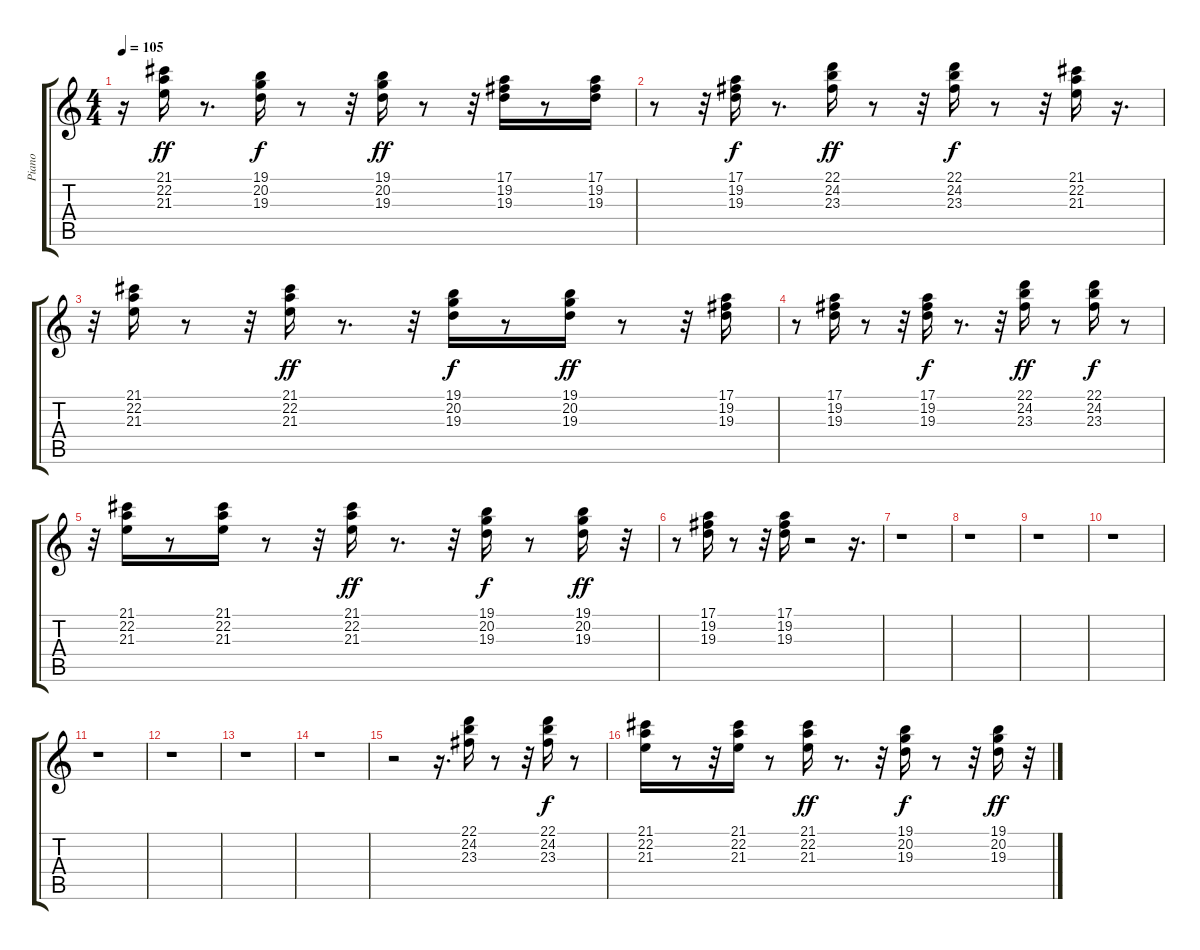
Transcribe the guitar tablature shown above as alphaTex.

\track ("Piano" "Piano") {instrument electricpiano1}
\staff {score tabs}
\tuning (E4 B3 G3 D3 A2 E2) {hide}
\ts (4 4)
\tempo 105
\clef g2
\ks c
r.16{dy f} (21.1 22.2 21.3).16{dy ff} r.8{d} (19.1 20.2 19.3).16{dy f} r.8 r.32 (19.1 20.2 19.3).16{dy ff} r.8 r.32 (17.1 19.2 19.3).16 r.8 (17.1 19.2 19.3).16 |
r.8 r.32 (17.1 19.2 19.3).16{dy f} r.8{d} (22.1 24.2 23.3).16{dy ff} r.8 r.32 (22.1 24.2 23.3).16{dy f} r.8 r.32 (21.1 22.2 21.3).16 r.16{d} |
r.32 (21.1 22.2 21.3).16 r.8 r.32 (21.1 22.2 21.3).16{dy ff} r.8{d} r.32 (19.1 20.2 19.3).16{dy f} r.8 (19.1 20.2 19.3).16{dy ff} r.8 r.32 (17.1 19.2 19.3).16 |
r.8 (17.1 19.2 19.3).16 r.8 r.32 (17.1 19.2 19.3).16{dy f} r.8{d} r.32 (22.1 24.2 23.3).16{dy ff} r.8 (22.1 24.2 23.3).16{dy f} r.8 |
r.32 (21.1 22.2 21.3).16 r.8 (21.1 22.2 21.3).16 r.8 r.32 (21.1 22.2 21.3).16{dy ff} r.8{d} r.32 (19.1 20.2 19.3).16{dy f} r.8 (19.1 20.2 19.3).16{dy ff} r.32 |
r.8 (17.1 19.2 19.3).16 r.8 r.32 (17.1 19.2 19.3).16 r.2 r.16{d} |
r.1 |
r.1 |
r.1 |
r.1 |
r.1 |
r.1 |
r.1 |
r.1 |
r.2 r.16{d} (22.1 24.2 23.3).16 r.8 r.32 (22.1 24.2 23.3).16{dy f} r.8 |
(21.1 22.2 21.3).16 r.8 r.32 (21.1 22.2 21.3).16 r.8 (21.1 22.2 21.3).16{dy ff} r.8{d} r.32 (19.1 20.2 19.3).16{dy f} r.8 r.32 (19.1 20.2 19.3).16{dy ff} r.32
